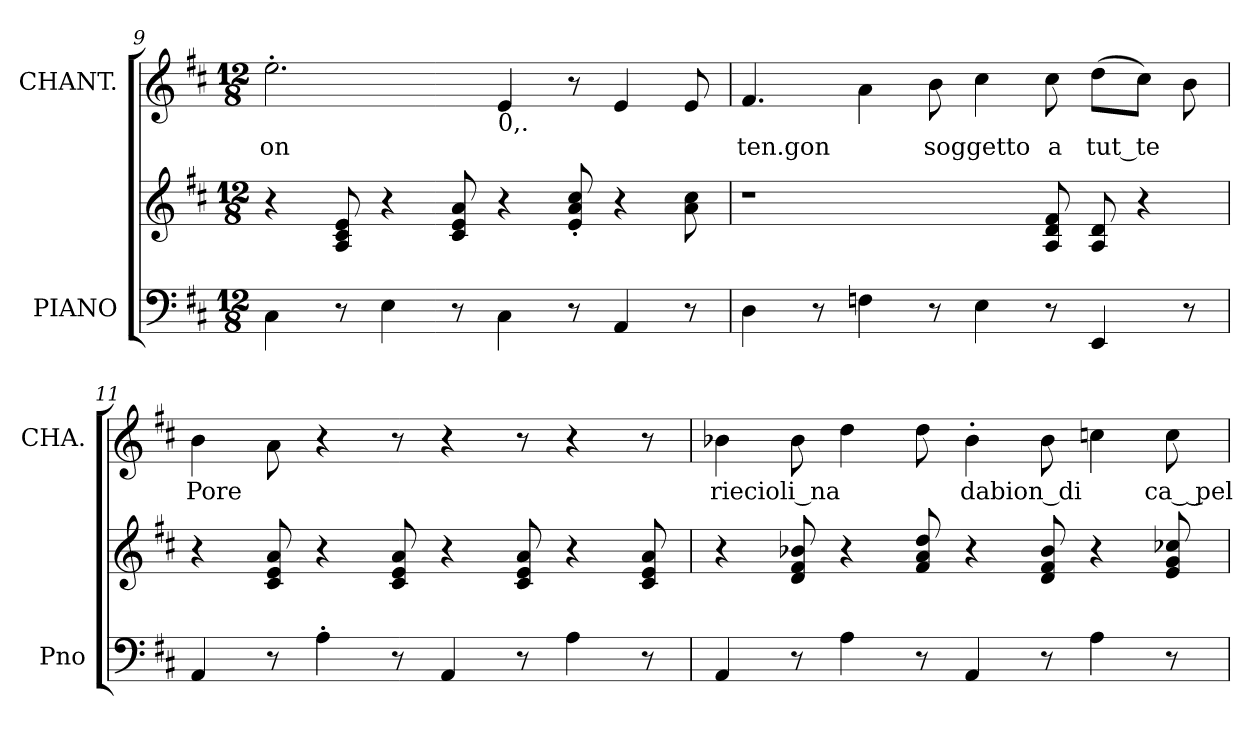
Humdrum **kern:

**kern	**kern	**kern	**text
*part2	*part2	*part1	*part1
*staff3	*staff2	*staff1	*staff1
*I"PIANO	*	*I"CHANT.	*
*I'Pno	*	*I'CHA.	*
*clefF4	*clefG2	*clefG2	*
*k[f#c#]	*k[f#c#]	*k[f#c#]	*
*D:	*D:	*D:	*
*M12/8	*M12/8	*M12/8	*
=9	=9	=9	=9
!	!	!	!LO:LY:b:color=#000000
4C#i\	4r	2.ee'i\	on
8r	8Ai/ 8c#i 8ei	.	.
4Ei\	4r	.	.
8r	8c#i/ 8ei 8ai	.	.
!	!	!LO:TX:b:t=0,.	!
4C#i\	4r	4ei/	.
8r	8ei/' 8ai' 8cc#i'	8r	.
4AAi/	4r	4ei/	.
8r	8ai\ 8cc#i	8ei/	.
!!LO:LB:g=z
=10	=10	=10	=10
!	!	!	!LO:LY:b:color=#000000
4Di\	1r	4.f#i/	ten.gon
8r	.	.	.
4Fni\	.	4ai\	.
!	!	!	!LO:LY:b:color=#000000
8r	.	8bi\	soggetto
4Ei\	.	4cc#i\	.
!	!	!	!LO:LY:b:color=#000000
8r	8Ai/ 8di 8f#i	8cc#i\	a
!	!	!	!LO:LY:b:color=#000000
4EEi/	8Ai/ 8di	(8ddi\L	tut_te
.	4r	8cc#i\J)	.
8r	.	8bi\	.
=11	=11	=11	=11
!	!	!	!LO:LY:b:color=#000000
4AAi/	4r	4bi\	Pore
8r	8c#i/ 8ei 8ai	8ai\	.
4A'i\	4r	4r	.
8r	8c#i/ 8ei 8ai	8r	.
4AAi/	4r	4r	.
8r	8c#i/ 8ei 8ai	8r	.
4Ai\	4r	4r	.
8r	8c#i/ 8ei 8ai	8r	.
=12	=12	=12	=12
!	!	!	!LO:LY:b:color=#000000
4AAi/	4r	4b-Xi\	riecioli_na
8r	8di/ 8f#i 8b-Xi	8b-i\	.
4Ai\	4r	4ddi\	.
8r	8f#i/ 8ai 8ddi	8ddi\	.
!	!	!	!LO:LY:b:color=#000000
4AAi/	4r	4b-'i\	dabion_di
8r	8di/ 8f#i 8b-i	8b-i\	.
4Ai\	4r	4ccni\	.
!	!	!	!LO:LY:b:color=#000000
8r	8ei/ 8gi 8cc-Xi	8cci\	ca_ pel-
=	=	=	=
*-	*-	*-	*-
